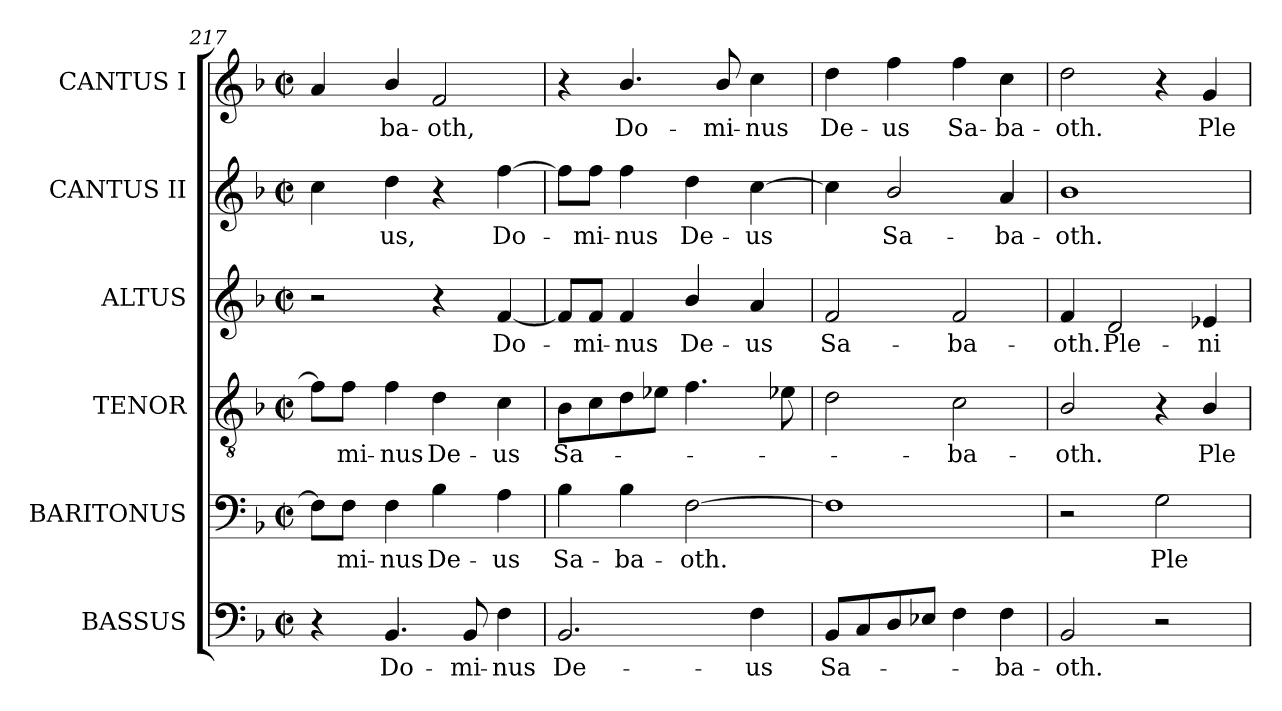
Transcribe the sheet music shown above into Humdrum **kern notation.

**kern	**text	**kern	**text	**kern	**text	**kern	**text	**kern	**text	**kern	**text
*part6	*part6	*part5	*part5	*part4	*part4	*part3	*part3	*part2	*part2	*part1	*part1
*staff6	*staff6	*staff5	*staff5	*staff4	*staff4	*staff3	*staff3	*staff2	*staff2	*staff1	*staff1
*I"BASSUS	*	*I"BARITONUS	*	*I"TENOR	*	*I"ALTUS	*	*I"CANTUS II	*	*I"CANTUS I	*
*I'B.	*	*I'Bar.	*	*I'T.	*	*I'A.	*	*	*	*	*
*clefF4	*	*clefF4	*	*clefGv2	*	*clefG2	*	*clefG2	*	*clefG2	*
*	*	*	*	*ITrd7c12	*	*	*	*	*	*	*
*k[b-]	*	*k[b-]	*	*k[b-]	*	*k[b-]	*	*k[b-]	*	*k[b-]	*
*F:	*	*F:	*	*F:	*	*F:	*	*F:	*	*F:	*
*M2/2	*	*M2/2	*	*M2/2	*	*M2/2	*	*M2/2	*	*M2/2	*
*met(c|)	*	*met(c|)	*	*met(c|)	*	*met(c|)	*	*met(c|)	*	*met(c|)	*
=217	=217	=217	=217	=217	=217	=217	=217	=217	=217	=217	=217
4r	.	8Fi\L]	.	8Fi\L]	.	2r	.	4cci\	.	4ai/	.
!	!	!	!LO:LY:b:color=#000000	!	!	!	!	!	!	!	!
!	!	!	!	!	!LO:LY:b:color=#000000	!	!	!	!	!	!
.	.	8Fi\J	-mi-	8Fi\J	-mi-	.	.	.	.	.	.
!	!LO:LY:b:color=#000000	!	!	!	!	!	!	!	!	!	!
!	!	!	!LO:LY:b:color=#000000	!	!	!	!	!	!	!	!
!	!	!	!	!	!LO:LY:b:color=#000000	!	!	!	!	!	!
!	!	!	!	!	!	!	!	!	!LO:LY:b:color=#000000	!	!
!	!	!	!	!	!	!	!	!	!	!	!LO:LY:b:color=#000000
4.BB-i/	Do-	4Fi\	-nus	4Fi\	-nus	.	.	4ddi\	-us,	4b-i/	-ba-
!	!	!	!LO:LY:b:color=#000000	!	!	!	!	!	!	!	!
!	!	!	!	!	!LO:LY:b:color=#000000	!	!	!	!	!	!
!	!	!	!	!	!	!	!	!	!	!	!LO:LY:b:color=#000000
.	.	4B-i\	De-	4Di\	De-	4r	.	4r	.	2fi/	-oth,
!	!LO:LY:b:color=#000000	!	!	!	!	!	!	!	!	!	!
8BB-i/	-mi-	.	.	.	.	.	.	.	.	.	.
!	!LO:LY:b:color=#000000	!	!	!	!	!	!	!	!	!	!
!	!	!	!LO:LY:b:color=#000000	!	!	!	!	!	!	!	!
!	!	!	!	!	!LO:LY:b:color=#000000	!	!	!	!	!	!
!	!	!	!	!	!	!	!LO:LY:b:color=#000000	!	!	!	!
!	!	!	!	!	!	!	!	!	!LO:LY:b:color=#000000	!	!
4Fi\	-nus	4Ai\	-us	4Ci\	-us	[4fi/	Do-	[4ffi\	Do-	.	.
!!LO:LB:g=z
=218	=218	=218	=218	=218	=218	=218	=218	=218	=218	=218	=218
!	!LO:LY:b:color=#000000	!	!	!	!	!	!	!	!	!	!
!	!	!	!LO:LY:b:color=#000000	!	!	!	!	!	!	!	!
!	!	!	!	!	!LO:LY:b:color=#000000	!	!	!	!	!	!
2.BB-i/	De-	4B-i\	Sa-	8BB-i\L	Sa-	8fi/L]	.	8ffi\L]	.	4r	.
!	!	!	!	!	!	!	!LO:LY:b:color=#000000	!	!	!	!
!	!	!	!	!	!	!	!	!	!LO:LY:b:color=#000000	!	!
.	.	.	.	8Ci\	.	8fi/J	-mi-	8ffi\J	-mi-	.	.
!	!	!	!LO:LY:b:color=#000000	!	!	!	!	!	!	!	!
!	!	!	!	!	!	!	!LO:LY:b:color=#000000	!	!	!	!
!	!	!	!	!	!	!	!	!	!LO:LY:b:color=#000000	!	!
!	!	!	!	!	!	!	!	!	!	!	!LO:LY:b:color=#000000
.	.	4B-i\	-ba-	8Di\	.	4fi/	-nus	4ffi\	-nus	4.b-i/	Do-
.	.	.	.	8E-Xi\J	.	.	.	.	.	.	.
!	!	!	!LO:LY:b:color=#000000	!	!	!	!	!	!	!	!
!	!	!	!	!	!	!	!LO:LY:b:color=#000000	!	!	!	!
!	!	!	!	!	!	!	!	!	!LO:LY:b:color=#000000	!	!
.	.	[2Fi\	-oth.	4.Fi\	.	4b-i/	De-	4ddi\	De-	.	.
!	!	!	!	!	!	!	!	!	!	!	!LO:LY:b:color=#000000
.	.	.	.	.	.	.	.	.	.	8b-i/	-mi-
!	!LO:LY:b:color=#000000	!	!	!	!	!	!	!	!	!	!
!	!	!	!	!	!	!	!LO:LY:b:color=#000000	!	!	!	!
!	!	!	!	!	!	!	!	!	!LO:LY:b:color=#000000	!	!
!	!	!	!	!	!	!	!	!	!	!	!LO:LY:b:color=#000000
4Fi\	-us	.	.	.	.	4ai/	-us	[4cci\	-us	4cci\	-nus
.	.	.	.	8E-Xi\	.	.	.	.	.	.	.
=219	=219	=219	=219	=219	=219	=219	=219	=219	=219	=219	=219
!	!LO:LY:b:color=#000000	!	!	!	!	!	!	!	!	!	!
!	!	!	!	!	!	!	!LO:LY:b:color=#000000	!	!	!	!
!	!	!	!	!	!	!	!	!	!	!	!LO:LY:b:color=#000000
8BB-i/L	Sa-	1Fi]	.	2Di\	.	2fi/	Sa-	4cci\]	.	4ddi\	De-
8Ci/	.	.	.	.	.	.	.	.	.	.	.
!	!	!	!	!	!	!	!	!	!LO:LY:b:color=#000000	!	!
!	!	!	!	!	!	!	!	!	!	!	!LO:LY:b:color=#000000
8Di/	.	.	.	.	.	.	.	2b-i/	Sa-	4ffi\	-us
8E-Xi/J	.	.	.	.	.	.	.	.	.	.	.
!	!	!	!	!	!LO:LY:b:color=#000000	!	!	!	!	!	!
!	!	!	!	!	!	!	!LO:LY:b:color=#000000	!	!	!	!
!	!	!	!	!	!	!	!	!	!	!	!LO:LY:b:color=#000000
4Fi\	.	.	.	2Ci\	-ba-	2fi/	-ba-	.	.	4ffi\	Sa-
!	!LO:LY:b:color=#000000	!	!	!	!	!	!	!	!	!	!
!	!	!	!	!	!	!	!	!	!LO:LY:b:color=#000000	!	!
!	!	!	!	!	!	!	!	!	!	!	!LO:LY:b:color=#000000
4Fi\	-ba-	.	.	.	.	.	.	4ai/	-ba-	4cci\	-ba-
=220	=220	=220	=220	=220	=220	=220	=220	=220	=220	=220	=220
!	!LO:LY:b:color=#000000	!	!	!	!	!	!	!	!	!	!
!	!	!	!	!	!LO:LY:b:color=#000000	!	!	!	!	!	!
!	!	!	!	!	!	!	!LO:LY:b:color=#000000	!	!	!	!
!	!	!	!	!	!	!	!	!	!LO:LY:b:color=#000000	!	!
!	!	!	!	!	!	!	!	!	!	!	!LO:LY:b:color=#000000
2BB-i/	-oth.	2r	.	2BB-i/	-oth.	4fi/	-oth.	1b-i	-oth.	2ddi\	-oth.
!	!	!	!	!	!	!	!LO:LY:b:color=#000000	!	!	!	!
.	.	.	.	.	.	2di/	Ple-	.	.	.	.
!	!	!	!LO:LY:b:color=#000000	!	!	!	!	!	!	!	!
2r	.	2Gi\	Ple-	4r	.	.	.	.	.	4r	.
!	!	!	!	!	!LO:LY:b:color=#000000	!	!	!	!	!	!
!	!	!	!	!	!	!	!LO:LY:b:color=#000000	!	!	!	!
!	!	!	!	!	!	!	!	!	!	!	!LO:LY:b:color=#000000
.	.	.	.	4BB-i/	Ple-	4e-Xi/	-ni	.	.	4gi/	Ple-
=	=	=	=	=	=	=	=	=	=	=	=
*-	*-	*-	*-	*-	*-	*-	*-	*-	*-	*-	*-
